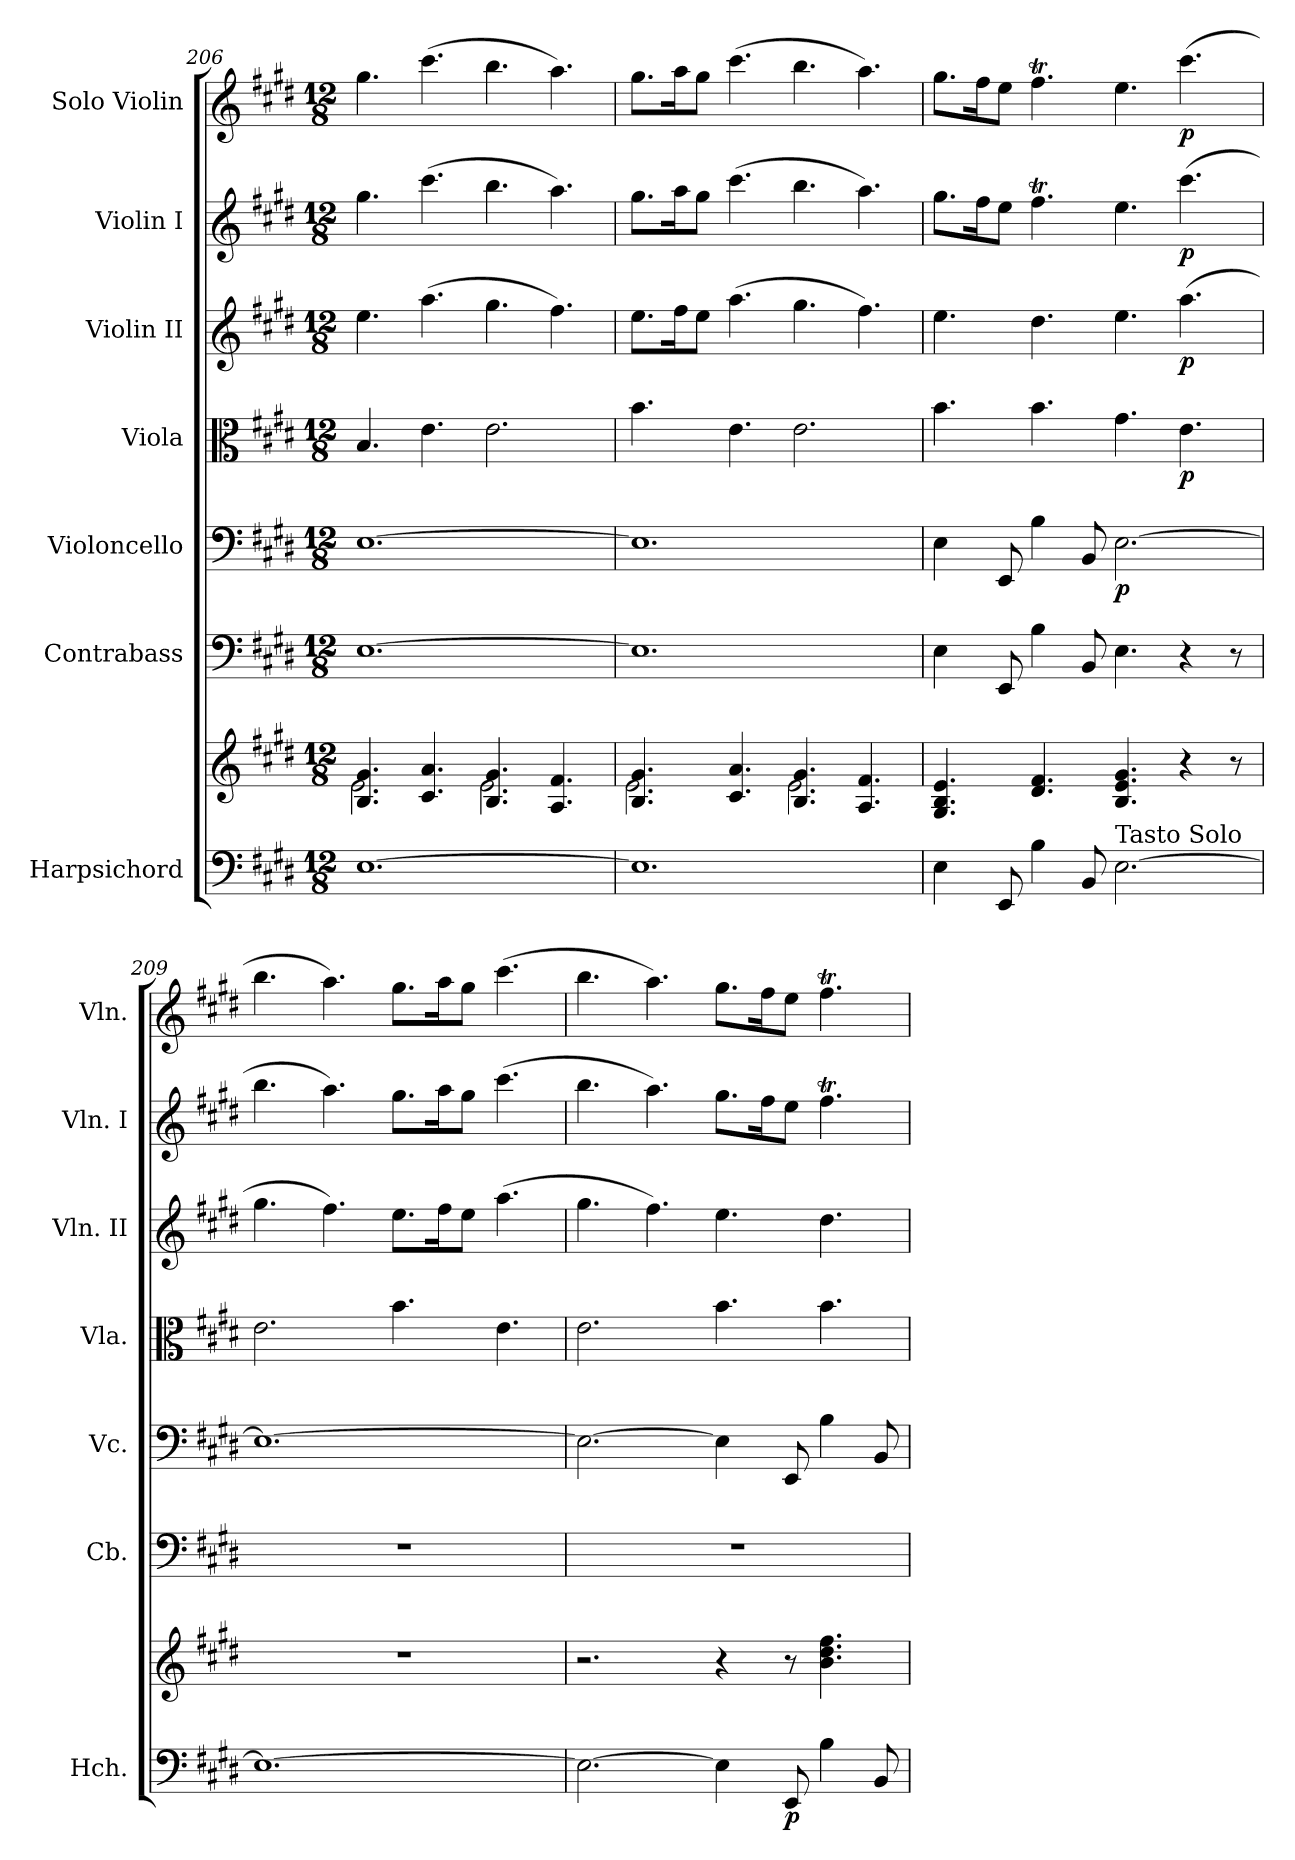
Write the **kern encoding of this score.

**kern	**kern	**dynam	**kern	**kern	**dynam	**kern	**dynam	**kern	**dynam	**kern	**dynam	**kern	**dynam
*part7	*part7	*part7	*part6	*part5	*part5	*part4	*part4	*part3	*part3	*part2	*part2	*part1	*part1
*staff8	*staff7	*staff7/8	*staff6	*staff5	*staff5	*staff4	*staff4	*staff3	*staff3	*staff2	*staff2	*staff1	*staff1
*I"Harpsichord	*	*	*I"Contrabass	*I"Violoncello	*	*I"Viola	*	*I"Violin II	*	*I"Violin I	*	*I"Solo Violin	*
*I'Hch.	*	*	*I'Cb.	*I'Vc.	*	*I'Vla.	*	*I'Vln. II	*	*I'Vln. I	*	*I'Vln.	*
*clefF4	*clefG2	*	*clefF4	*clefF4	*	*clefC3	*	*clefG2	*	*clefG2	*	*clefG2	*
*	*	*	*ITrd7c12	*	*	*	*	*	*	*	*	*	*
*k[f#c#g#d#]	*k[f#c#g#d#]	*	*k[f#c#g#d#]	*k[f#c#g#d#]	*	*k[f#c#g#d#]	*	*k[f#c#g#d#]	*	*k[f#c#g#d#]	*	*k[f#c#g#d#]	*
*M12/8	*M12/8	*	*M12/8	*M12/8	*	*M12/8	*	*M12/8	*	*M12/8	*	*M12/8	*
=206	=206	=206	=206	=206	=206	=206	=206	=206	=206	=206	=206	=206	=206
*	*^	*	*	*	*	*	*	*	*	*	*	*	*
[1.E	4.B/ 4.g#/	2.e\	.	[1.EE	[1.E	.	4.B/	.	4.ee\	.	4.gg#\	.	4.gg#\	.
.	4.c#/ 4.a/	.	.	.	.	.	4.e\	.	(>4.aa\	.	(>4.ccc#\	.	(>4.ccc#\	.
.	4.B/ 4.g#/	2.e\	.	.	.	.	2.e\	.	4.gg#\	.	4.bb\	.	4.bb\	.
.	4.A/ 4.f#/	.	.	.	.	.	.	.	4.ff#\)	.	4.aa\)	.	4.aa\)	.
!!LO:PB:g=z
=207	=207	=207	=207	=207	=207	=207	=207	=207	=207	=207	=207	=207	=207	=207
1.E]	4.B/ 4.g#/	2.e\	.	1.EE]	1.E]	.	4.b\	.	8.ee\L	.	8.gg#\L	.	8.gg#\L	.
.	.	.	.	.	.	.	.	.	16ff#\K	.	16aa\K	.	16aa\K	.
.	.	.	.	.	.	.	.	.	8ee\J	.	8gg#\J	.	8gg#\J	.
.	4.c#/ 4.a/	.	.	.	.	.	4.e\	.	(>4.aa\	.	(>4.ccc#\	.	(>4.ccc#\	.
.	4.B/ 4.g#/	2.e\	.	.	.	.	2.e\	.	4.gg#\	.	4.bb\	.	4.bb\	.
.	4.A/ 4.f#/	.	.	.	.	.	.	.	4.ff#\)	.	4.aa\)	.	4.aa\)	.
*	*v	*v	*	*	*	*	*	*	*	*	*	*	*	*
=208	=208	=208	=208	=208	=208	=208	=208	=208	=208	=208	=208	=208	=208
4E\	4.G#/ 4.B/ 4.e/	.	4EE\	4E\	.	4.b\	.	4.ee\	.	8.gg#\L	.	8.gg#\L	.
.	.	.	.	.	.	.	.	.	.	16ff#\K	.	16ff#\K	.
8EE/	.	.	8EEE/	8EE/	.	.	.	.	.	8ee\J	.	8ee\J	.
4B\	4.d#/ 4.f#/	.	4BB\	4B\	.	4.b\	.	4.dd#\	.	4.ff#T\	.	4.ff#T\	.
8BB/	.	.	8BBB/	8BB/	.	.	.	.	.	.	.	.	.
!LO:TX:a:t=Tasto Solo	!	!	!	!	!	!	!	!	!	!	!	!	!
!	!	!	!	!	!LO:DY:b	!	!	!	!	!	!	!	!
[2.E\	4.B/ 4.e/ 4.g#/	.	4.EE\	[2.E\	p	4.g#\	.	4.ee\	.	4.ee\	.	4.ee\	.
!	!	!	!	!	!	!	!LO:DY:b	!	!LO:DY:b	!	!LO:DY:b	!	!LO:DY:b
.	4r	.	4r	.	.	4.e\	p	(>4.aa\	p	(>4.ccc#\	p	(>4.ccc#\	p
.	8r	.	8r	.	.	.	.	.	.	.	.	.	.
=209	=209	=209	=209	=209	=209	=209	=209	=209	=209	=209	=209	=209	=209
1.E_	1.r	.	1.r	1.E_	.	2.e\	.	4.gg#\	.	4.bb\	.	4.bb\	.
.	.	.	.	.	.	.	.	4.ff#\)	.	4.aa\)	.	4.aa\)	.
.	.	.	.	.	.	4.b\	.	8.ee\L	.	8.gg#\L	.	8.gg#\L	.
.	.	.	.	.	.	.	.	16ff#\K	.	16aa\K	.	16aa\K	.
.	.	.	.	.	.	.	.	8ee\J	.	8gg#\J	.	8gg#\J	.
.	.	.	.	.	.	4.e\	.	(>4.aa\	.	(>4.ccc#\	.	(>4.ccc#\	.
=210	=210	=210	=210	=210	=210	=210	=210	=210	=210	=210	=210	=210	=210
2.E\_	2.r	.	1.r	2.E\_	.	2.e\	.	4.gg#\	.	4.bb\	.	4.bb\	.
.	.	.	.	.	.	.	.	4.ff#\)	.	4.aa\)	.	4.aa\)	.
4E\]	4r	.	.	4E\]	.	4.b\	.	4.ee\	.	8.gg#\L	.	8.gg#\L	.
.	.	.	.	.	.	.	.	.	.	16ff#\K	.	16ff#\K	.
!	!	!LO:DY:b=2	!	!	!	!	!	!	!	!	!	!	!
8EE/	8r	p	.	8EE/	.	.	.	.	.	8ee\J	.	8ee\J	.
4B\	4.b\ 4.dd#\ 4.ff#\	.	.	4B\	.	4.b\	.	4.dd#\	.	4.ff#T\	.	4.ff#T\	.
8BB/	.	.	.	8BB/	.	.	.	.	.	.	.	.	.
=	=	=	=	=	=	=	=	=	=	=	=	=	=
*-	*-	*-	*-	*-	*-	*-	*-	*-	*-	*-	*-	*-	*-
